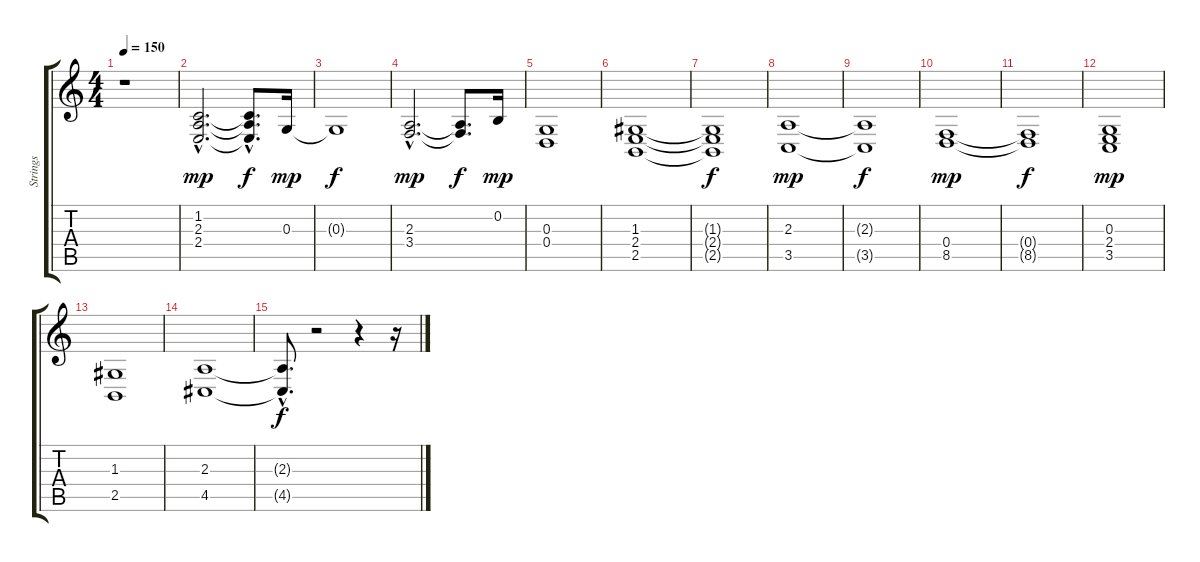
\track ("Strings" "Strings") {instrument synthstrings2}
\staff {score tabs}
\tuning (E4 B3 G3 D3 A2 E2) {hide}
\ts (4 4)
\tempo 150
\clef g2
\ks c
r.1{dy mp instrument synthstrings2} |
(1.2{hac} 2.3{hac} 2.4{hac}).2{d} (1.2{t} 2.3{hac t} 2.4{t}).8{d dy f} 0.3.16{dy mp} |
0.3{t}.1{dy f} |
(2.3{hac} 3.4{hac}).2{d dy mp} (2.3{t} 3.4{t}).8{d dy f} 0.2.16{dy mp} |
(0.3 0.4).1 |
(1.3 2.4 2.5).1 |
(1.3{t} 2.4{t} 2.5{t}).1{dy f} |
(2.3 3.5).1{dy mp} |
(2.3{t} 3.5{t}).1{dy f} |
(0.4 8.5).1{dy mp} |
(0.4{t} 8.5{t}).1{dy f} |
(0.3 2.4 3.5).1{dy mp} |
(1.3 2.5).1 |
(2.3 4.5).1 |
(2.3{hac t} 4.5{hac t}).8{d dy f} r.2 r.4 r.16
